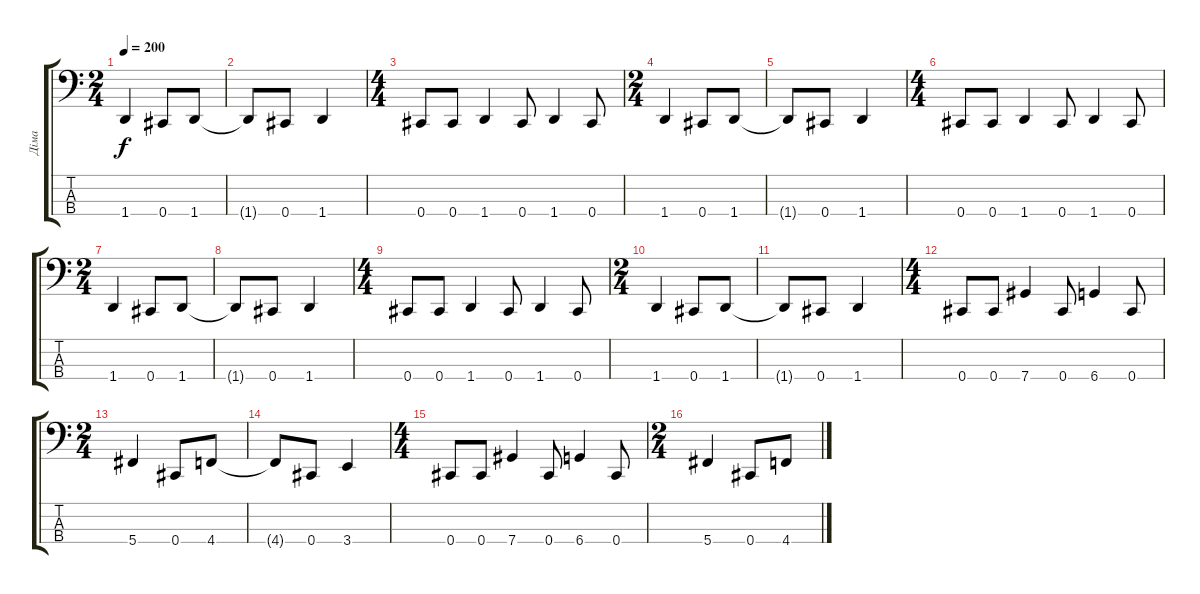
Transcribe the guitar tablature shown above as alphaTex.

\track ("Діма" "Діма") {instrument electricbassfinger}
\staff {score tabs}
\tuning (E2 B1 Gb1 Db1) {hide}
\ts (2 4)
\tempo 200
\clef f4
\ks c
1.4.4{dy f} 0.4.8 1.4.8 |
1.4{t}.8 0.4.8 1.4.4 |
\ts (4 4)
0.4.8 0.4.8 1.4.4 0.4.8 1.4.4 0.4.8 |
\ts (2 4)
1.4.4 0.4.8 1.4.8 |
1.4{t}.8 0.4.8 1.4.4 |
\ts (4 4)
0.4.8 0.4.8 1.4.4 0.4.8 1.4.4 0.4.8 |
\ts (2 4)
1.4.4 0.4.8 1.4.8 |
1.4{t}.8 0.4.8 1.4.4 |
\ts (4 4)
0.4.8 0.4.8 1.4.4 0.4.8 1.4.4 0.4.8 |
\ts (2 4)
1.4.4 0.4.8 1.4.8 |
1.4{t}.8 0.4.8 1.4.4 |
\ts (4 4)
0.4.8 0.4.8 7.4.4 0.4.8 6.4.4 0.4.8 |
\ts (2 4)
5.4.4 0.4.8 4.4.8 |
4.4{t}.8 0.4.8 3.4.4 |
\ts (4 4)
0.4.8 0.4.8 7.4.4 0.4.8 6.4.4 0.4.8 |
\ts (2 4)
5.4.4 0.4.8 4.4.8
